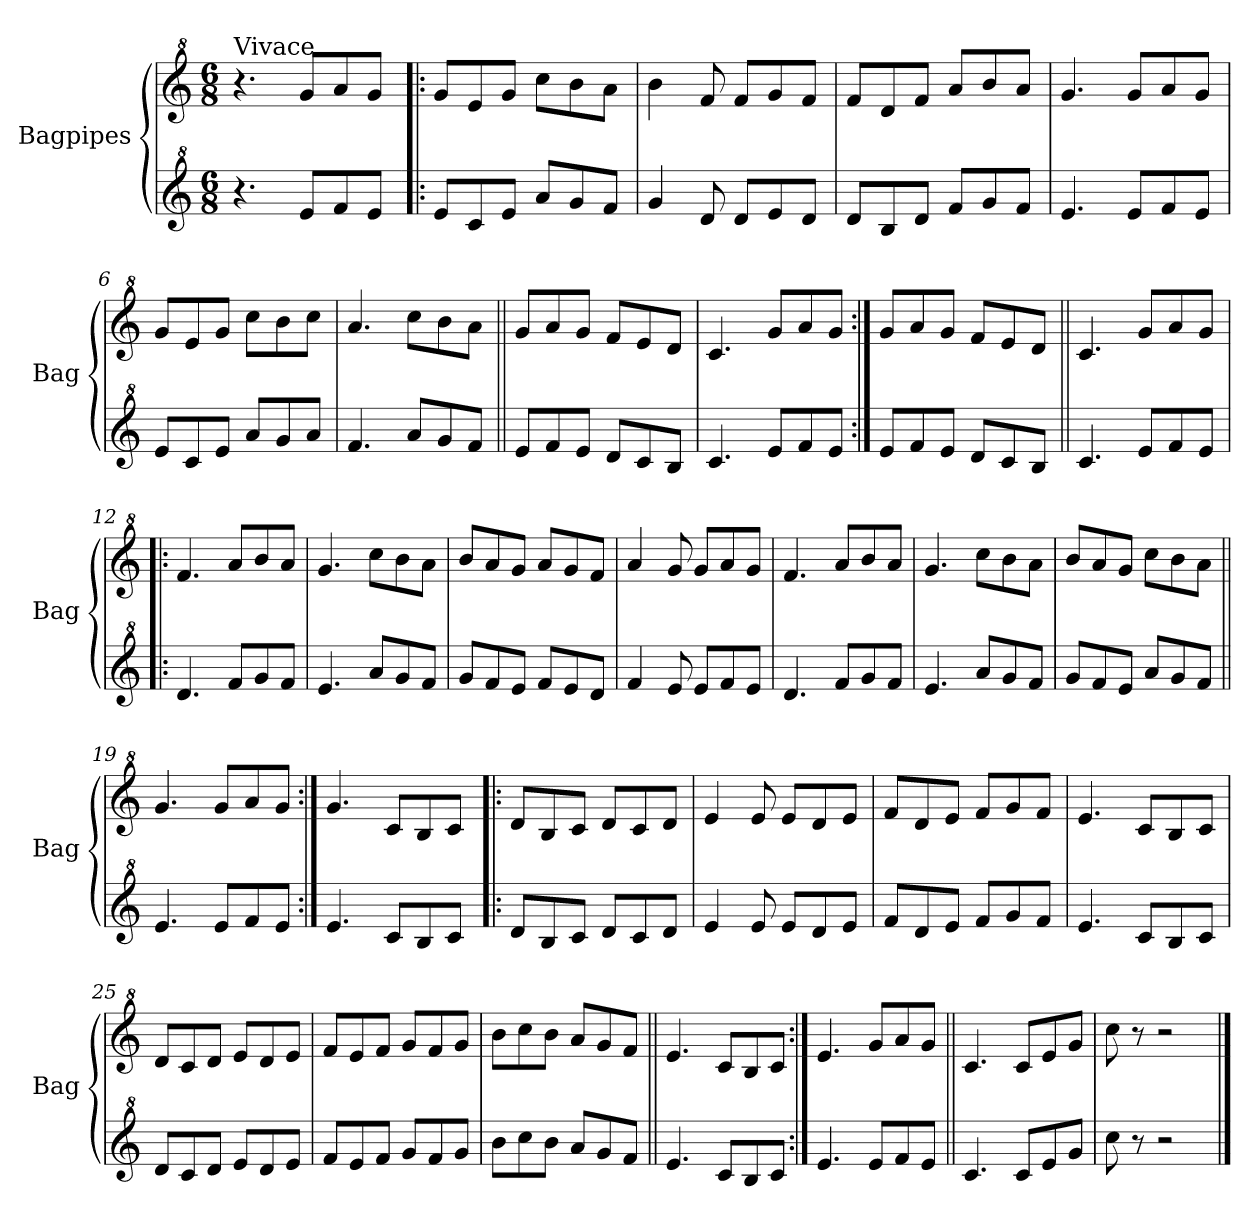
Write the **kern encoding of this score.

**kern	**kern
*part2	*part1
*staff2	*staff1
*I"Bagpipes	*I"Bagpipes
*I'Bag	*I'Bag
*clefG^2	*clefG^2
*k[]	*k[]
*C:	*C:
*M6/8	*M6/8
=1	=1
!	!LO:TX:a:t=Vivace
4.r	4.r
8ee/L	8gg/L
8ff/	8aa/
8ee/J	8gg/J
=2!|:	=2!|:
8ee/L	8gg/L
8cc/	8ee/
8ee/J	8gg/J
8aa/L	8ccc\L
8gg/	8bb\
8ff/J	8aa\J
=3	=3
4gg/	4bb\
8dd/	8ff/
8dd/L	8ff/L
8ee/	8gg/
8dd/J	8ff/J
=4	=4
8dd/L	8ff/L
8b/	8dd/
8dd/J	8ff/J
8ff/L	8aa/L
8gg/	8bb/
8ff/J	8aa/J
=5	=5
4.ee/	4.gg/
8ee/L	8gg/L
8ff/	8aa/
8ee/J	8gg/J
=6	=6
8ee/L	8gg/L
8cc/	8ee/
8ee/J	8gg/J
8aa/L	8ccc\L
8gg/	8bb\
8aa/J	8ccc\J
=7	=7
4.ff/	4.aa/
8aa/L	8ccc\L
8gg/	8bb\
8ff/J	8aa\J
=8||	=8||
8ee/L	8gg/L
8ff/	8aa/
8ee/J	8gg/J
8dd/L	8ff/L
8cc/	8ee/
8b/J	8dd/J
!!LO:LB:g=z
=9	=9
4.cc/	4.cc/
8ee/L	8gg/L
8ff/	8aa/
8ee/J	8gg/J
=10:|!	=10:|!
8ee/L	8gg/L
8ff/	8aa/
8ee/J	8gg/J
8dd/L	8ff/L
8cc/	8ee/
8b/J	8dd/J
=11||	=11||
4.cc/	4.cc/
8ee/L	8gg/L
8ff/	8aa/
8ee/J	8gg/J
=12!|:	=12!|:
4.dd/	4.ff/
8ff/L	8aa/L
8gg/	8bb/
8ff/J	8aa/J
=13	=13
4.ee/	4.gg/
8aa/L	8ccc\L
8gg/	8bb\
8ff/J	8aa\J
=14	=14
8gg/L	8bb/L
8ff/	8aa/
8ee/J	8gg/J
8ff/L	8aa/L
8ee/	8gg/
8dd/J	8ff/J
=15	=15
4ff/	4aa/
8ee/	8gg/
8ee/L	8gg/L
8ff/	8aa/
8ee/J	8gg/J
=16	=16
4.dd/	4.ff/
8ff/L	8aa/L
8gg/	8bb/
8ff/J	8aa/J
!!LO:LB:g=z
=17	=17
4.ee/	4.gg/
8aa/L	8ccc\L
8gg/	8bb\
8ff/J	8aa\J
=18	=18
8gg/L	8bb/L
8ff/	8aa/
8ee/J	8gg/J
8aa/L	8ccc\L
8gg/	8bb\
8ff/J	8aa\J
=19||	=19||
4.ee/	4.gg/
8ee/L	8gg/L
8ff/	8aa/
8ee/J	8gg/J
=20:|!	=20:|!
4.ee/	4.gg/
8cc/L	8cc/L
8b/	8b/
8cc/J	8cc/J
=21!|:	=21!|:
8dd/L	8dd/L
8b/	8b/
8cc/J	8cc/J
8dd/L	8dd/L
8cc/	8cc/
8dd/J	8dd/J
=22	=22
4ee/	4ee/
8ee/	8ee/
8ee/L	8ee/L
8dd/	8dd/
8ee/J	8ee/J
=23	=23
8ff/L	8ff/L
8dd/	8dd/
8ee/J	8ee/J
8ff/L	8ff/L
8gg/	8gg/
8ff/J	8ff/J
=24	=24
4.ee/	4.ee/
8cc/L	8cc/L
8b/	8b/
8cc/J	8cc/J
!!LO:LB:g=z
=25	=25
8dd/L	8dd/L
8cc/	8cc/
8dd/J	8dd/J
8ee/L	8ee/L
8dd/	8dd/
8ee/J	8ee/J
=26	=26
8ff/L	8ff/L
8ee/	8ee/
8ff/J	8ff/J
8gg/L	8gg/L
8ff/	8ff/
8gg/J	8gg/J
=27	=27
8bb\L	8bb\L
8ccc\	8ccc\
8bb\J	8bb\J
8aa/L	8aa/L
8gg/	8gg/
8ff/J	8ff/J
=28||	=28||
4.ee/	4.ee/
8cc/L	8cc/L
8b/	8b/
8cc/J	8cc/J
=29:|!	=29:|!
4.ee/	4.ee/
8ee/L	8gg/L
8ff/	8aa/
8ee/J	8gg/J
=30||	=30||
4.cc/	4.cc/
8cc/L	8cc/L
8ee/	8ee/
8gg/J	8gg/J
=31	=31
8ccc\	8ccc\
8r	8r
2r	2r
==	==
*-	*-
